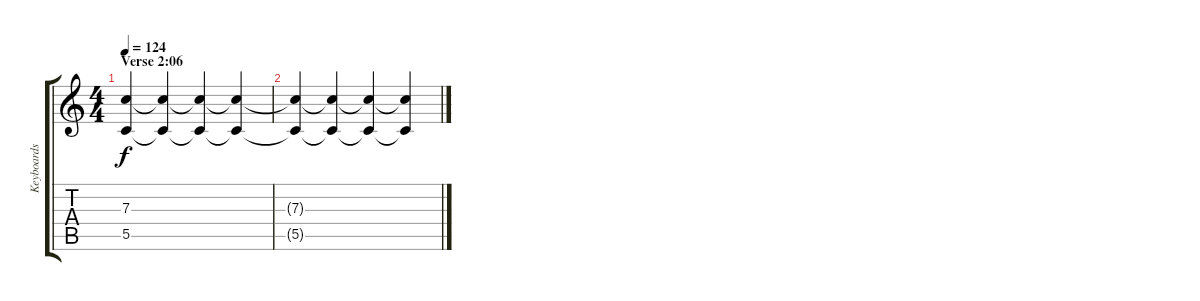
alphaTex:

\track ("Keyboards / Guitar 3 auf Drop C" "Keyboards ") {instrument overdrivenguitar}
\staff {score tabs}
\tuning (D4 A3 F3 C3 G2 C2) {hide}
\ts (4 4)
\section ("" "Verse 2:06")
\tempo 124
\clef g2
\ks c
(7.3 5.5).4{dy f volume 6} (7.3{t} 5.5{t}).4 (7.3{t} 5.5{t}).4 (7.3{t} 5.5{t}).4 |
(7.3{t} 5.5{t}).4 (7.3{t} 5.5{t}).4 (7.3{t} 5.5{t}).4 (7.3{t} 5.5{t}).4
